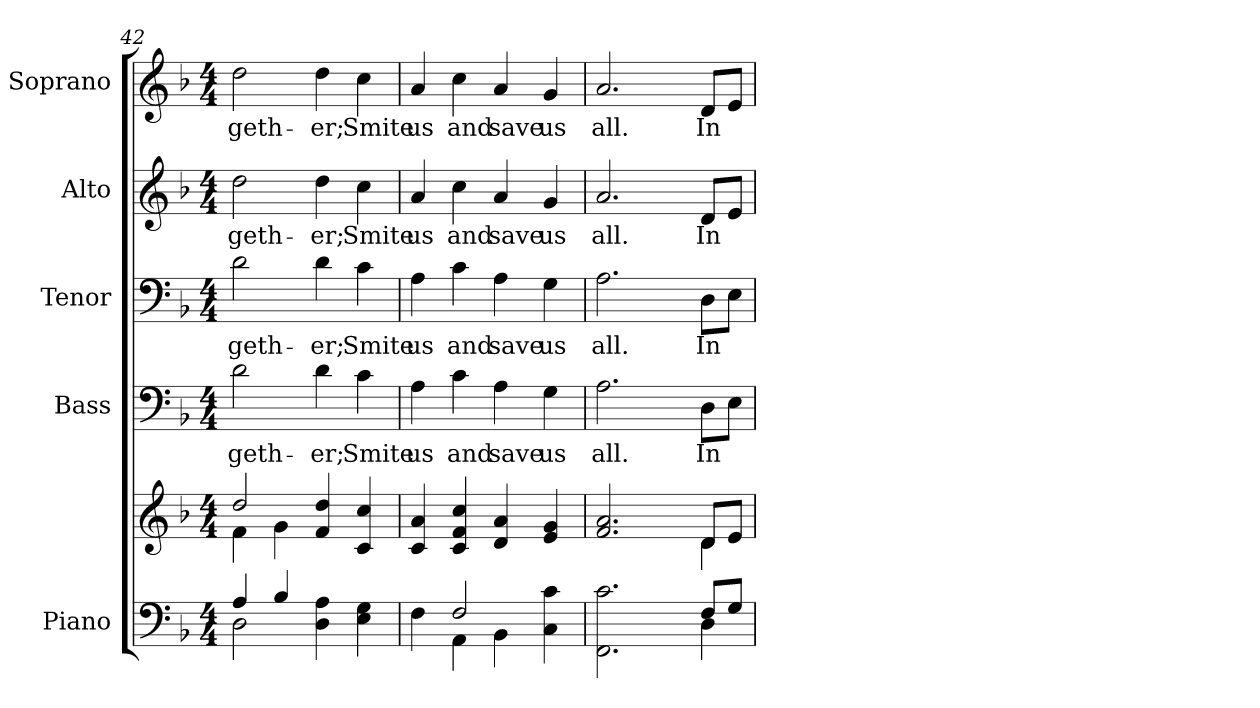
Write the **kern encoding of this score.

**kern	**kern	**kern	**text	**kern	**text	**kern	**text	**kern	**text
*part5	*part5	*part4	*part4	*part3	*part3	*part2	*part2	*part1	*part1
*staff6	*staff5	*staff4	*staff4	*staff3	*staff3	*staff2	*staff2	*staff1	*staff1
*I"Piano	*	*I"Bass	*	*I"Tenor	*	*I"Alto	*	*I"Soprano	*
*I'Pno.	*	*I'B.	*	*I'T.	*	*I'A.	*	*I'S.	*
*clefF4	*clefG2	*clefF4	*	*clefF4	*	*clefG2	*	*clefG2	*
*k[b-]	*k[b-]	*k[b-]	*	*k[b-]	*	*k[b-]	*	*k[b-]	*
*F:	*F:	*F:	*	*F:	*	*F:	*	*F:	*
*M4/4	*M4/4	*M4/4	*	*M4/4	*	*M4/4	*	*M4/4	*
=42	=42	=42	=42	=42	=42	=42	=42	=42	=42
*^	*^	*	*	*	*	*	*	*	*
!	!	!	!	!	!LO:LY:b:color=#000000	!	!	!	!	!	!
!	!	!	!	!	!	!	!LO:LY:b:color=#000000	!	!	!	!
!	!	!	!	!	!	!	!	!	!LO:LY:b:color=#000000	!	!
!	!	!	!	!	!	!	!	!	!	!	!LO:LY:b:color=#000000
4Ai/	2Di\	2ddi/	4fi\	2di\	-geth-	2di\	-geth-	2ddi\	-geth-	2ddi\	-geth-
4B-i/	.	.	4gi\	.	.	.	.	.	.	.	.
!	!	!	!	!	!LO:LY:b:color=#000000	!	!	!	!	!	!
!	!	!	!	!	!	!	!LO:LY:b:color=#000000	!	!	!	!
!	!	!	!	!	!	!	!	!	!LO:LY:b:color=#000000	!	!
!	!	!	!	!	!	!	!	!	!	!	!LO:LY:b:color=#000000
4Di\ 4Ai	2ryy	4fi/ 4ddi	2ryy	4di\	-er;	4di\	-er;	4ddi\	-er;	4ddi\	-er;
!	!	!	!	!	!LO:LY:b:color=#000000	!	!	!	!	!	!
!	!	!	!	!	!	!	!LO:LY:b:color=#000000	!	!	!	!
!	!	!	!	!	!	!	!	!	!LO:LY:b:color=#000000	!	!
!	!	!	!	!	!	!	!	!	!	!	!LO:LY:b:color=#000000
4Ei\ 4Gi	.	4ci/ 4cci	.	4ci\	Smite	4ci\	Smite	4cci\	Smite	4cci\	Smite
*	*	*v	*v	*	*	*	*	*	*	*	*
!!LO:PB:g=z
=43	=43	=43	=43	=43	=43	=43	=43	=43	=43	=43
!	!	!	!	!LO:LY:b:color=#000000	!	!	!	!	!	!
!	!	!	!	!	!	!LO:LY:b:color=#000000	!	!	!	!
!	!	!	!	!	!	!	!	!LO:LY:b:color=#000000	!	!
!	!	!	!	!	!	!	!	!	!	!LO:LY:b:color=#000000
4Fi\	4ryy	4ci/ 4ai	4Ai\	us	4Ai\	us	4ai/	us	4ai/	us
!	!	!	!	!LO:LY:b:color=#000000	!	!	!	!	!	!
!	!	!	!	!	!	!LO:LY:b:color=#000000	!	!	!	!
!	!	!	!	!	!	!	!	!LO:LY:b:color=#000000	!	!
!	!	!	!	!	!	!	!	!	!	!LO:LY:b:color=#000000
2Fi/	4AAi\	4ci/ 4fi 4cci	4ci\	and	4ci\	and	4cci\	and	4cci\	and
!	!	!	!	!LO:LY:b:color=#000000	!	!	!	!	!	!
!	!	!	!	!	!	!LO:LY:b:color=#000000	!	!	!	!
!	!	!	!	!	!	!	!	!LO:LY:b:color=#000000	!	!
!	!	!	!	!	!	!	!	!	!	!LO:LY:b:color=#000000
.	4BB-i\	4di/ 4ai	4Ai\	save	4Ai\	save	4ai/	save	4ai/	save
!	!	!	!	!LO:LY:b:color=#000000	!	!	!	!	!	!
!	!	!	!	!	!	!LO:LY:b:color=#000000	!	!	!	!
!	!	!	!	!	!	!	!	!LO:LY:b:color=#000000	!	!
!	!	!	!	!	!	!	!	!	!	!LO:LY:b:color=#000000
4Ci\ 4ci	4ryy	4ei/ 4gi	4Gi\	us	4Gi\	us	4gi/	us	4gi/	us
=44	=44	=44	=44	=44	=44	=44	=44	=44	=44	=44
*	*	*^	*	*	*	*	*	*	*	*
!	!	!	!	!	!LO:LY:b:color=#000000	!	!	!	!	!	!
!	!	!	!	!	!	!	!LO:LY:b:color=#000000	!	!	!	!
!	!	!	!	!	!	!	!	!	!LO:LY:b:color=#000000	!	!
!	!	!	!	!	!	!	!	!	!	!	!LO:LY:b:color=#000000
2.FFi\ 2.ci	2ryy	2.fi/ 2.ai	2ryy	2.Ai\	all.	2.Ai\	all.	2.ai/	all.	2.ai/	all.
.	4ryy	.	4ryy	.	.	.	.	.	.	.	.
!	!	!	!	!	!LO:LY:b:color=#000000	!	!	!	!	!	!
!	!	!	!	!	!	!	!LO:LY:b:color=#000000	!	!	!	!
!	!	!	!	!	!	!	!	!	!LO:LY:b:color=#000000	!	!
!	!	!	!	!	!	!	!	!	!	!	!LO:LY:b:color=#000000
8Fi/L	4Di\	8di/L	4di\	8Di\L	In	8Di\L	In	8di/L	In	8di/L	In
8Gi/J	.	8ei/J	.	8Ei\J	.	8Ei\J	.	8ei/J	.	8ei/J	.
*v	*v	*	*	*	*	*	*	*	*	*	*
*	*v	*v	*	*	*	*	*	*	*	*
=	=	=	=	=	=	=	=	=	=
*-	*-	*-	*-	*-	*-	*-	*-	*-	*-
